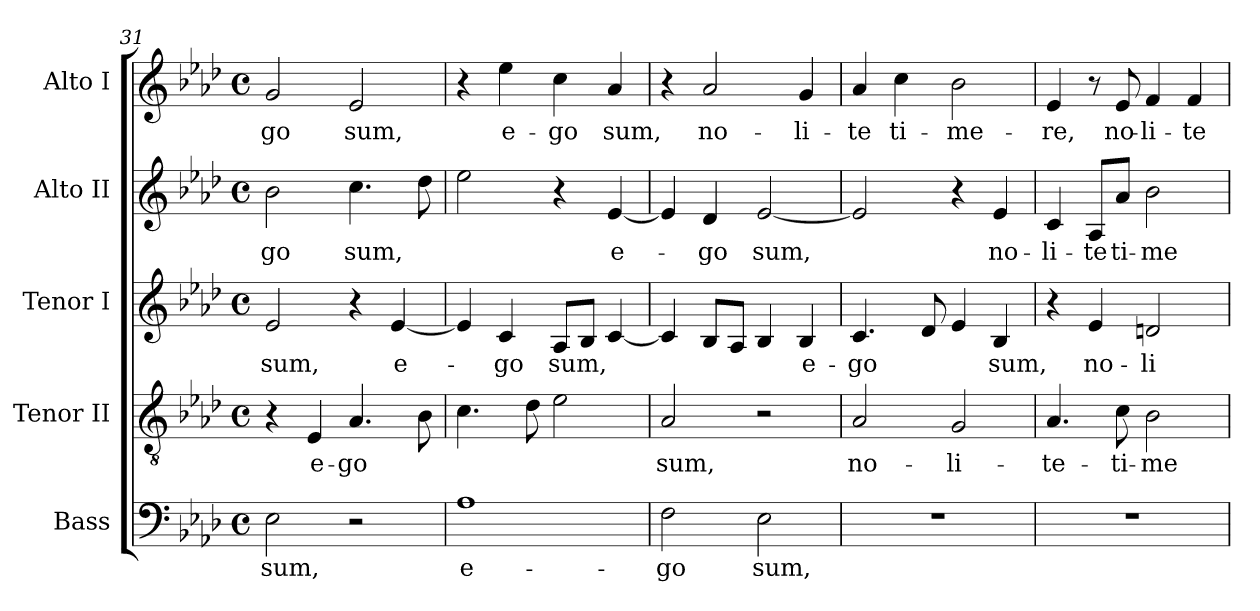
**kern	**text	**kern	**text	**kern	**text	**kern	**text	**kern	**text
*part5	*part5	*part4	*part4	*part3	*part3	*part2	*part2	*part1	*part1
*staff5	*staff5	*staff4	*staff4	*staff3	*staff3	*staff2	*staff2	*staff1	*staff1
*I"Bass	*	*I"Tenor II	*	*I"Tenor I	*	*I"Alto II	*	*I"Alto I	*
!!LO:PB:g=z
*clefF4	*	*clefGv2	*	*clefG2	*	*clefG2	*	*clefG2	*
*	*	*ITrd7c12	*	*	*	*	*	*	*
*k[b-e-a-d-]	*	*k[b-e-a-d-]	*	*k[b-e-a-d-]	*	*k[b-e-a-d-]	*	*k[b-e-a-d-]	*
*A-:	*	*A-:	*	*A-:	*	*A-:	*	*A-:	*
*M4/4	*	*M4/4	*	*M4/4	*	*M4/4	*	*M4/4	*
*met(c)	*	*met(c)	*	*met(c)	*	*met(c)	*	*met(c)	*
=31	=31	=31	=31	=31	=31	=31	=31	=31	=31
!	!LO:LY:b:color=#000000	!	!	!	!	!	!	!	!
!	!	!	!	!	!LO:LY:b:color=#000000	!	!	!	!
!	!	!	!	!	!	!	!LO:LY:b:color=#000000	!	!
!	!	!	!	!	!	!	!	!	!LO:LY:b:color=#000000
2E-i\	sum,	4r	.	2e-i/	sum,	2b-i\	-go	2gi/	-go
!	!	!	!LO:LY:b:color=#000000	!	!	!	!	!	!
.	.	4EE-i/	e-	.	.	.	.	.	.
!	!	!	!LO:LY:b:color=#000000	!	!	!	!	!	!
!	!	!	!	!	!	!	!LO:LY:b:color=#000000	!	!
!	!	!	!	!	!	!	!	!	!LO:LY:b:color=#000000
2r	.	4.AA-i/	-go	4r	.	4.cci\	sum,	2e-i/	sum,
!	!	!	!	!	!LO:LY:b:color=#000000	!	!	!	!
.	.	.	.	[<4e-i/	e-	.	.	.	.
.	.	8BB-i\	.	.	.	8dd-i\	.	.	.
=32	=32	=32	=32	=32	=32	=32	=32	=32	=32
!	!LO:LY:b:color=#000000	!	!	!	!	!	!	!	!
1A-i	e-	4.Ci\	.	4e-i/]	.	2ee-i\	.	4r	.
!	!	!	!	!	!LO:LY:b:color=#000000	!	!	!	!
!	!	!	!	!	!	!	!	!	!LO:LY:b:color=#000000
.	.	.	.	4ci/	-go	.	.	4ee-i\	e-
.	.	8D-i\	.	.	.	.	.	.	.
!	!	!	!	!	!LO:LY:b:color=#000000	!	!	!	!
!	!	!	!	!	!	!	!	!	!LO:LY:b:color=#000000
.	.	2E-i\	.	8A-i/L	sum,	4r	.	4cci\	-go
.	.	.	.	8B-i/J	.	.	.	.	.
!	!	!	!	!	!	!	!LO:LY:b:color=#000000	!	!
!	!	!	!	!	!	!	!	!	!LO:LY:b:color=#000000
.	.	.	.	[<4ci/	.	[<4e-i/	e-	4a-i/	sum,
=33	=33	=33	=33	=33	=33	=33	=33	=33	=33
!	!LO:LY:b:color=#000000	!	!	!	!	!	!	!	!
!	!	!	!LO:LY:b:color=#000000	!	!	!	!	!	!
2Fi\	-go	2AA-i/	sum,	4ci/]	.	4e-i/]	.	4r	.
!	!	!	!	!	!	!	!LO:LY:b:color=#000000	!	!
!	!	!	!	!	!	!	!	!	!LO:LY:b:color=#000000
.	.	.	.	8B-i/L	.	4d-i/	-go	2a-i/	no-
.	.	.	.	8A-i/J	.	.	.	.	.
!	!LO:LY:b:color=#000000	!	!	!	!	!	!	!	!
!	!	!	!	!	!	!	!LO:LY:b:color=#000000	!	!
2E-i\	sum,	2r	.	4B-i/	.	[<2e-i/	sum,	.	.
!	!	!	!	!	!LO:LY:b:color=#000000	!	!	!	!
!	!	!	!	!	!	!	!	!	!LO:LY:b:color=#000000
.	.	.	.	4B-i/	e-	.	.	4gi/	-li-
=34	=34	=34	=34	=34	=34	=34	=34	=34	=34
!	!	!	!LO:LY:b:color=#000000	!	!	!	!	!	!
!	!	!	!	!	!LO:LY:b:color=#000000	!	!	!	!
!	!	!	!	!	!	!	!	!	!LO:LY:b:color=#000000
1r	.	2AA-i/	no-	4.ci/	-go	2e-i/]	.	4a-i/	-te
!	!	!	!	!	!	!	!	!	!LO:LY:b:color=#000000
.	.	.	.	.	.	.	.	4cci\	ti-
.	.	.	.	8d-i/	.	.	.	.	.
!	!	!	!LO:LY:b:color=#000000	!	!	!	!	!	!
!	!	!	!	!	!	!	!	!	!LO:LY:b:color=#000000
.	.	2GGi/	-li-	4e-i/	.	4r	.	2b-i\	-me-
!	!	!	!	!	!LO:LY:b:color=#000000	!	!	!	!
!	!	!	!	!	!	!	!LO:LY:b:color=#000000	!	!
.	.	.	.	4B-i/	sum,	4e-i/	no-	.	.
=35	=35	=35	=35	=35	=35	=35	=35	=35	=35
!	!	!	!LO:LY:b:color=#000000	!	!	!	!	!	!
!	!	!	!	!	!	!	!LO:LY:b:color=#000000	!	!
!	!	!	!	!	!	!	!	!	!LO:LY:b:color=#000000
1r	.	4.AA-i/	-te-	4r	.	4ci/	-li-	4e-i/	-re,
!	!	!	!	!	!LO:LY:b:color=#000000	!	!	!	!
!	!	!	!	!	!	!	!LO:LY:b:color=#000000	!	!
.	.	.	.	4e-i/	no-	8A-i/L	-te	8r	.
!	!	!	!LO:LY:b:color=#000000	!	!	!	!	!	!
!	!	!	!	!	!	!	!LO:LY:b:color=#000000	!	!
!	!	!	!	!	!	!	!	!	!LO:LY:b:color=#000000
.	.	8Ci\	-ti-	.	.	8a-i/J	ti-	8e-i/	no-
!	!	!	!LO:LY:b:color=#000000	!	!	!	!	!	!
!	!	!	!	!	!LO:LY:b:color=#000000	!	!	!	!
!	!	!	!	!	!	!	!LO:LY:b:color=#000000	!	!
!	!	!	!	!	!	!	!	!	!LO:LY:b:color=#000000
.	.	2BB-i\	-me-	2dni/	-li-	2b-i\	-me-	4fi/	-li-
!	!	!	!	!	!	!	!	!	!LO:LY:b:color=#000000
.	.	.	.	.	.	.	.	4fi/	-te
=	=	=	=	=	=	=	=	=	=
*-	*-	*-	*-	*-	*-	*-	*-	*-	*-
